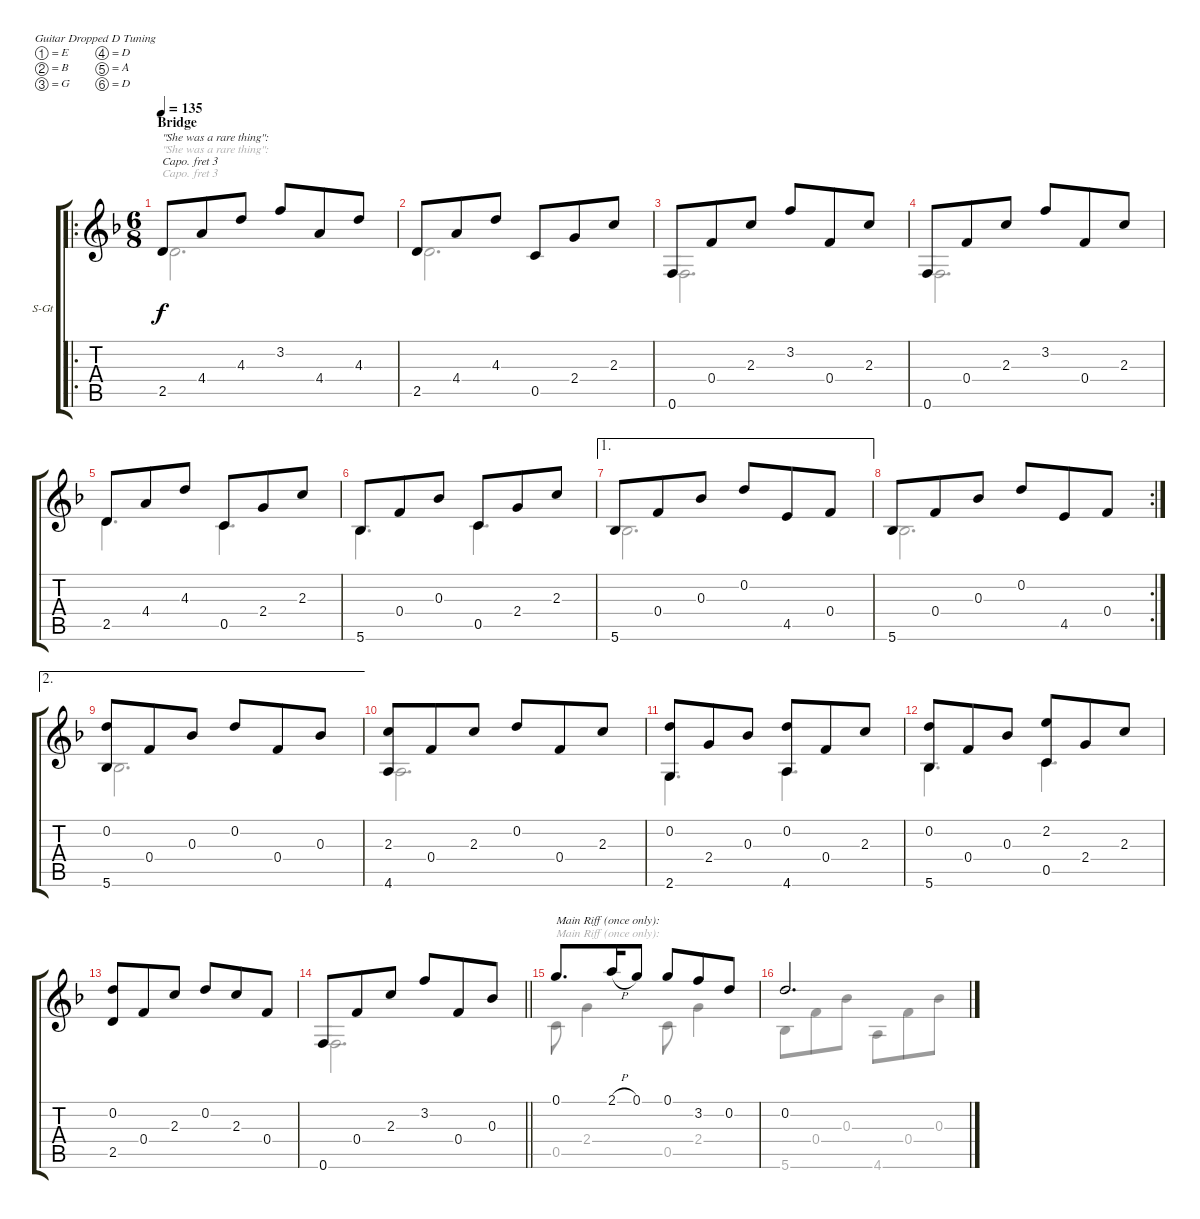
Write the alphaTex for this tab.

\defaultSystemsLayout 4
\bracketExtendMode groupsimilarinstruments
\firstSystemTrackNameOrientation horizontal
\otherSystemsTrackNameOrientation horizontal
\track ("Steel Guitar" "S-Gt") {instrument acousticguitarsteel}
\staff {score tabs}
\capo 3
\tuning (E4 B3 G3 D3 A2 D2)
\voice
\ro
\ts (6 8)
\section ("" "Bridge")
\tempo 135
\clef g2
\ks f
2.5.8{txt "\"She was a rare thing\":" dy f} 4.4.8 4.3.8 3.2.8 4.4.8 4.3.8 |
2.5.8 4.4.8 4.3.8 0.5.8 2.4.8 2.3.8 |
0.6.8 0.4.8 2.3.8 3.2.8 0.4.8 2.3.8 |
0.6.8 0.4.8 2.3.8 3.2.8 0.4.8 2.3.8 |
2.5.8 4.4.8 4.3.8 0.5.8 2.4.8 2.3.8 |
5.6.8 0.4.8 0.3.8 0.5.8 2.4.8 2.3.8 |
\ae 1
5.6.8 0.4.8 0.3.8 0.2.8 4.5.8 0.4.8 |
\rc 2
5.6.8 0.4.8 0.3.8 0.2.8 4.5.8 0.4.8 |
\ae 2
(0.2 5.6).8 0.4.8 0.3.8 0.2.8 0.4.8 0.3.8 |
(2.3 4.6).8 0.4.8 2.3.8 0.2.8 0.4.8 2.3.8 |
(2.6 0.2).8 2.4.8 0.3.8 (4.6 0.2).8 0.4.8 2.3.8 |
(0.2 5.6).8 0.4.8 0.3.8 (2.2 0.5).8 2.4.8 2.3.8 |
(2.5 0.2).8 0.4.8 2.3.8 0.2.8 2.3.8 0.4.8 |
\barLineRight lightlight
0.6.8 0.4.8 2.3.8 3.2.8 0.4.8 0.3.8 |
0.1.8{d txt "Main Riff (once only):"} 2.1{h}.16 0.1.8 0.1.8 3.2.8 0.2.8 |
0.2.2{d}
\voice
\clef g2
\ottava regular
\simile none
\ks f
2.5.2{d txt "\"She was a rare thing\":" dy f} |
2.5.2{d} |
0.6.2{d} |
0.6.2{d} |
2.5.4{d} 0.5.4{d} |
5.6.4{d} 0.5.4{d} |
5.6.2{d} |
5.6.2{d} |
5.6.2{d} |
4.6.2{d} |
2.6.4{d} 4.6.4{d} |
5.6.4{d} 0.5.4{d} |
|
\barLineRight lightlight
0.6.2{d} |
0.5.8{txt "Main Riff (once only):"} 2.4.4 0.5.8 2.4.4 |
5.6.8 0.4.8 0.3.8 4.6.8 0.4.8 0.3.8
